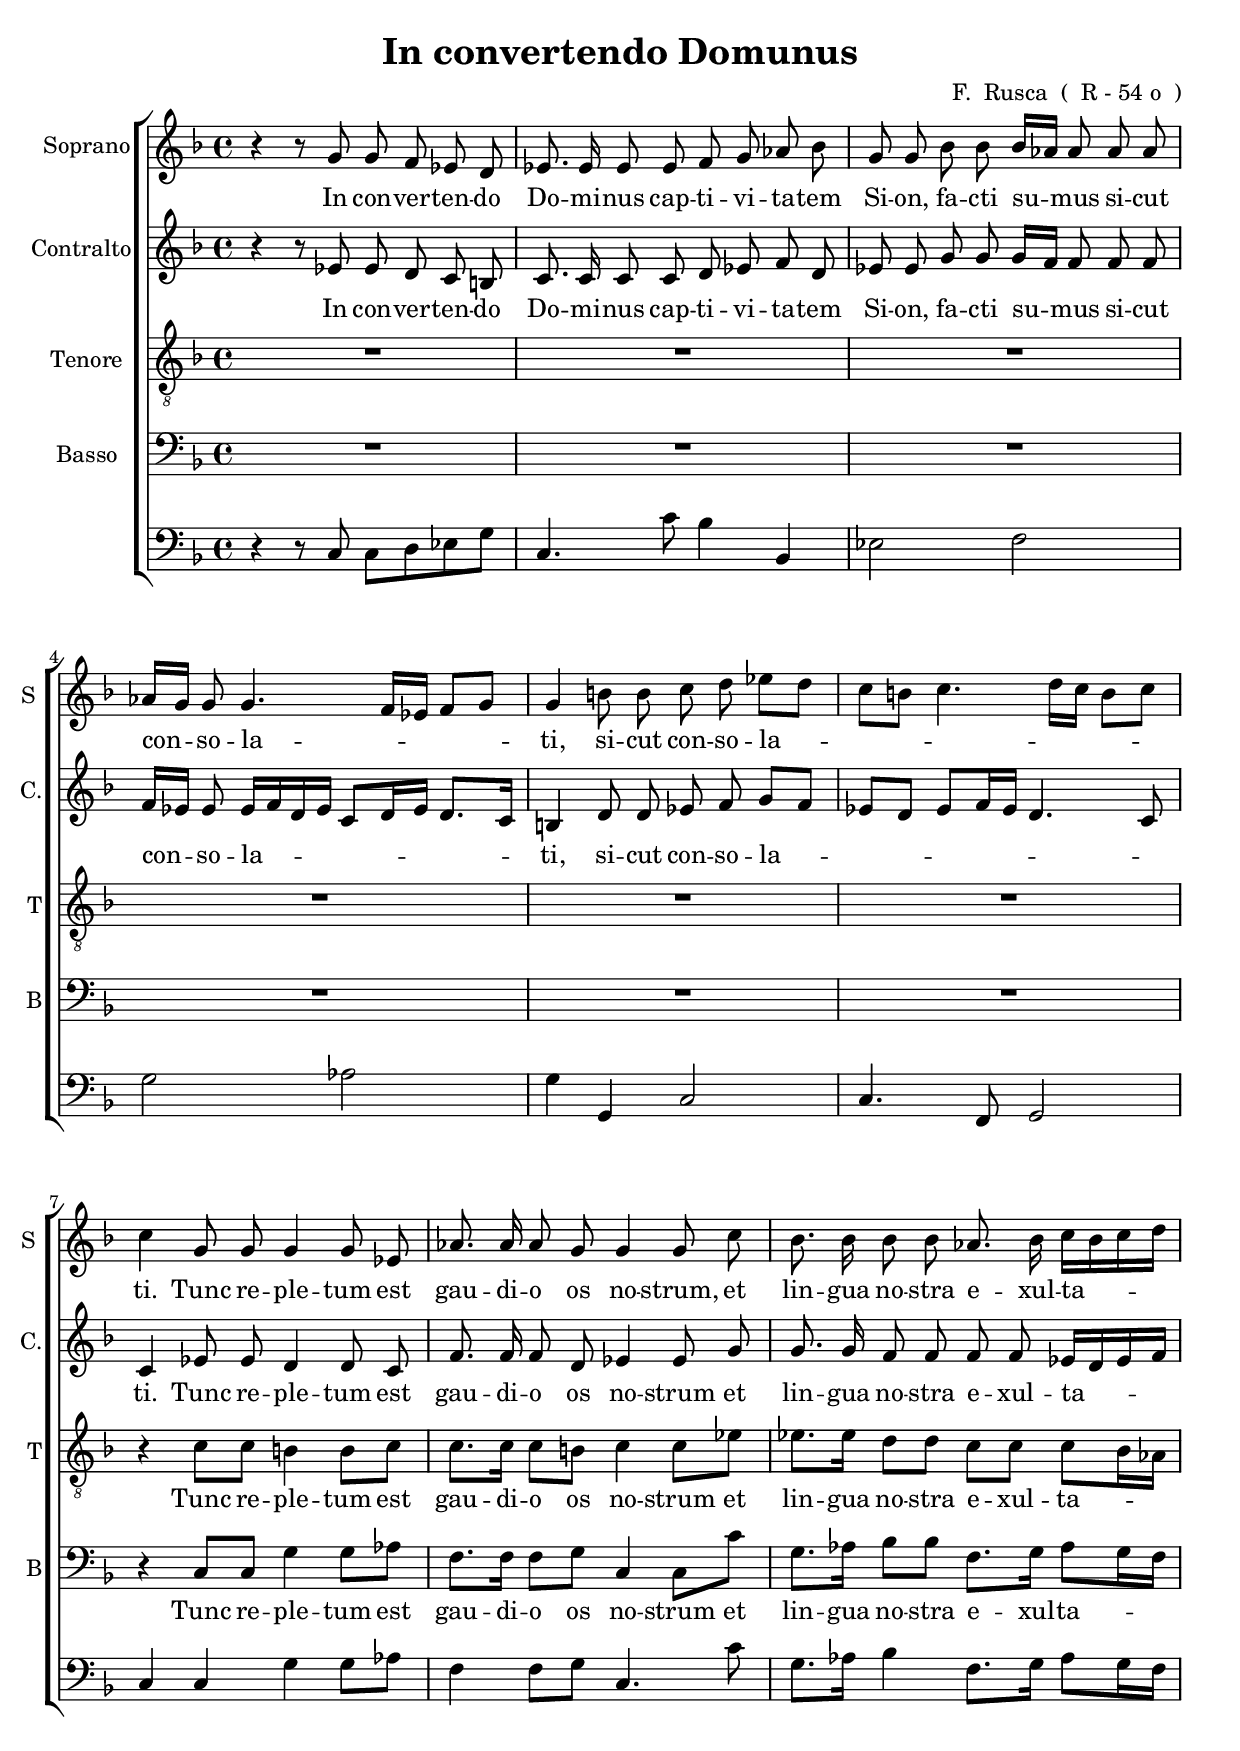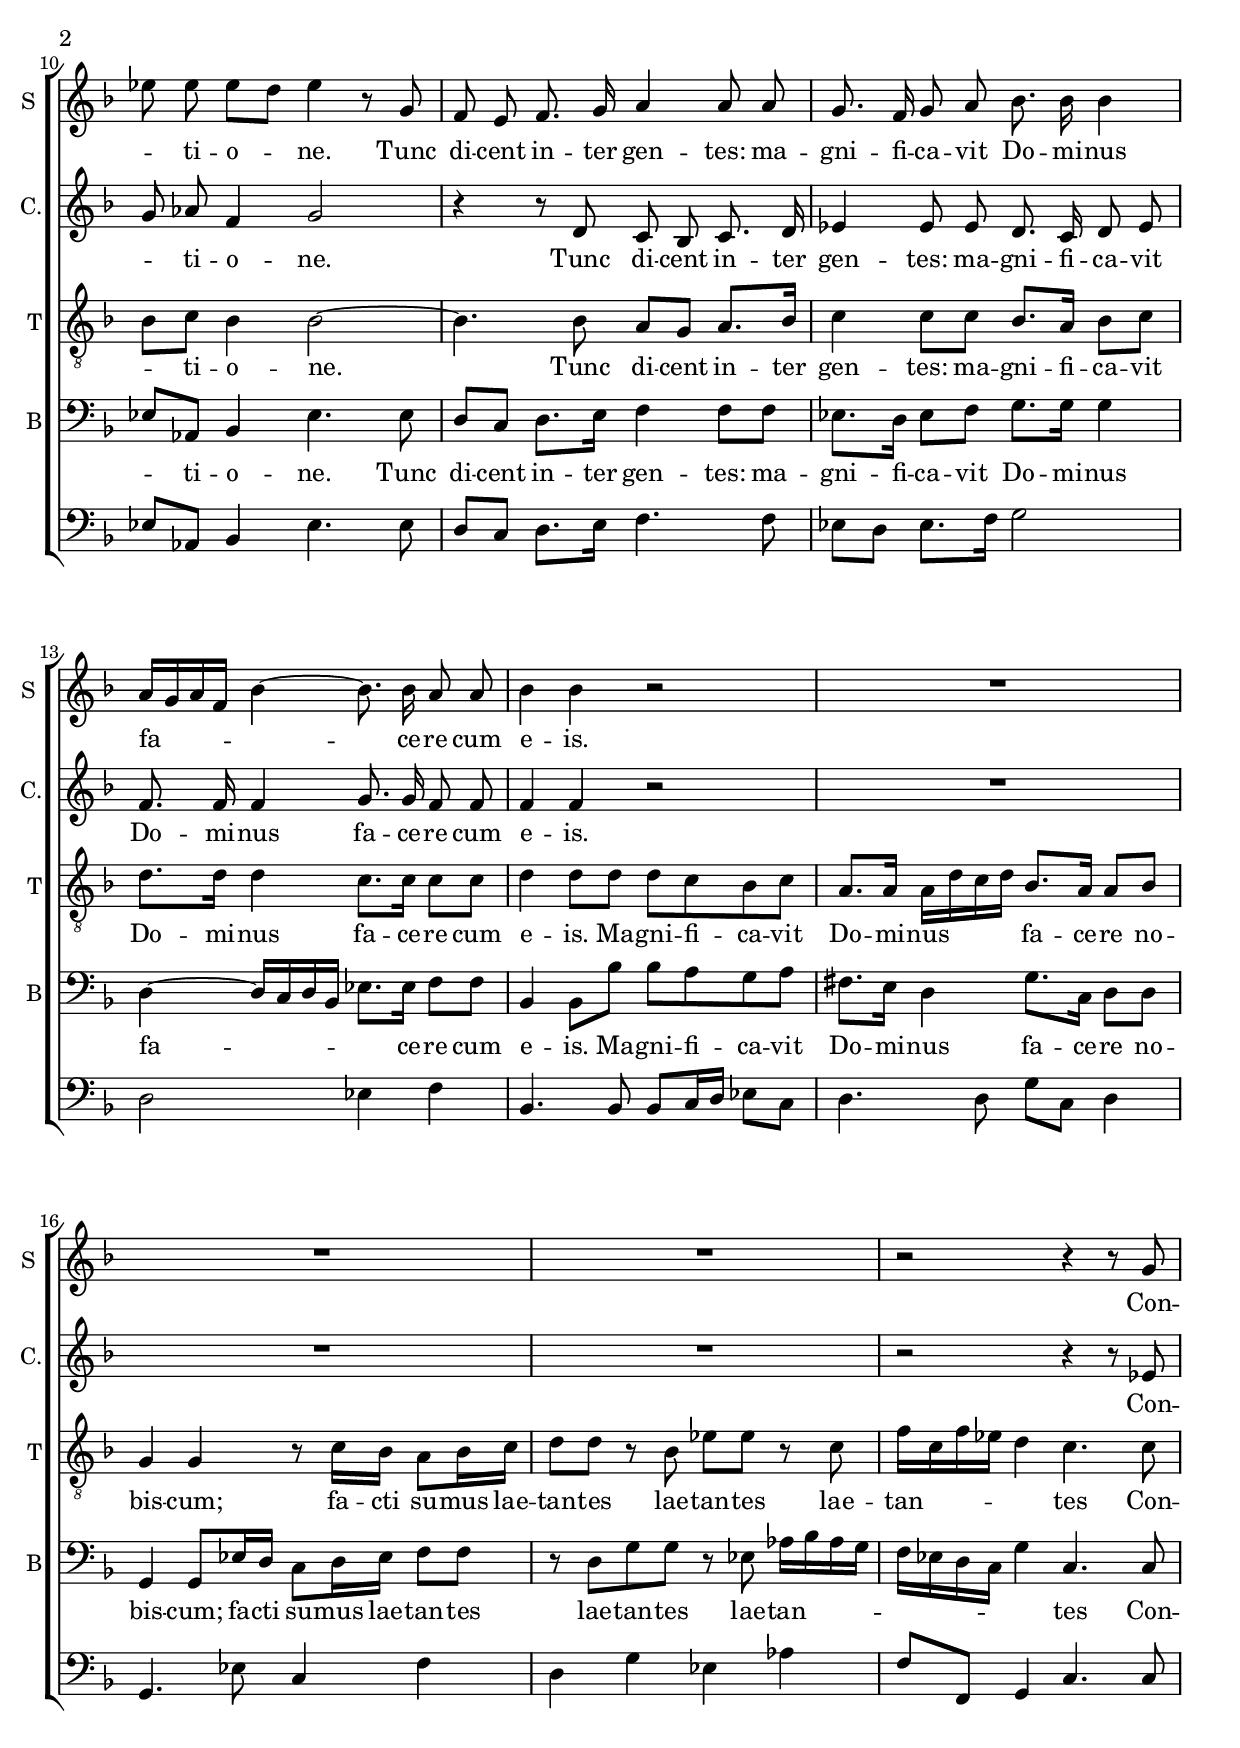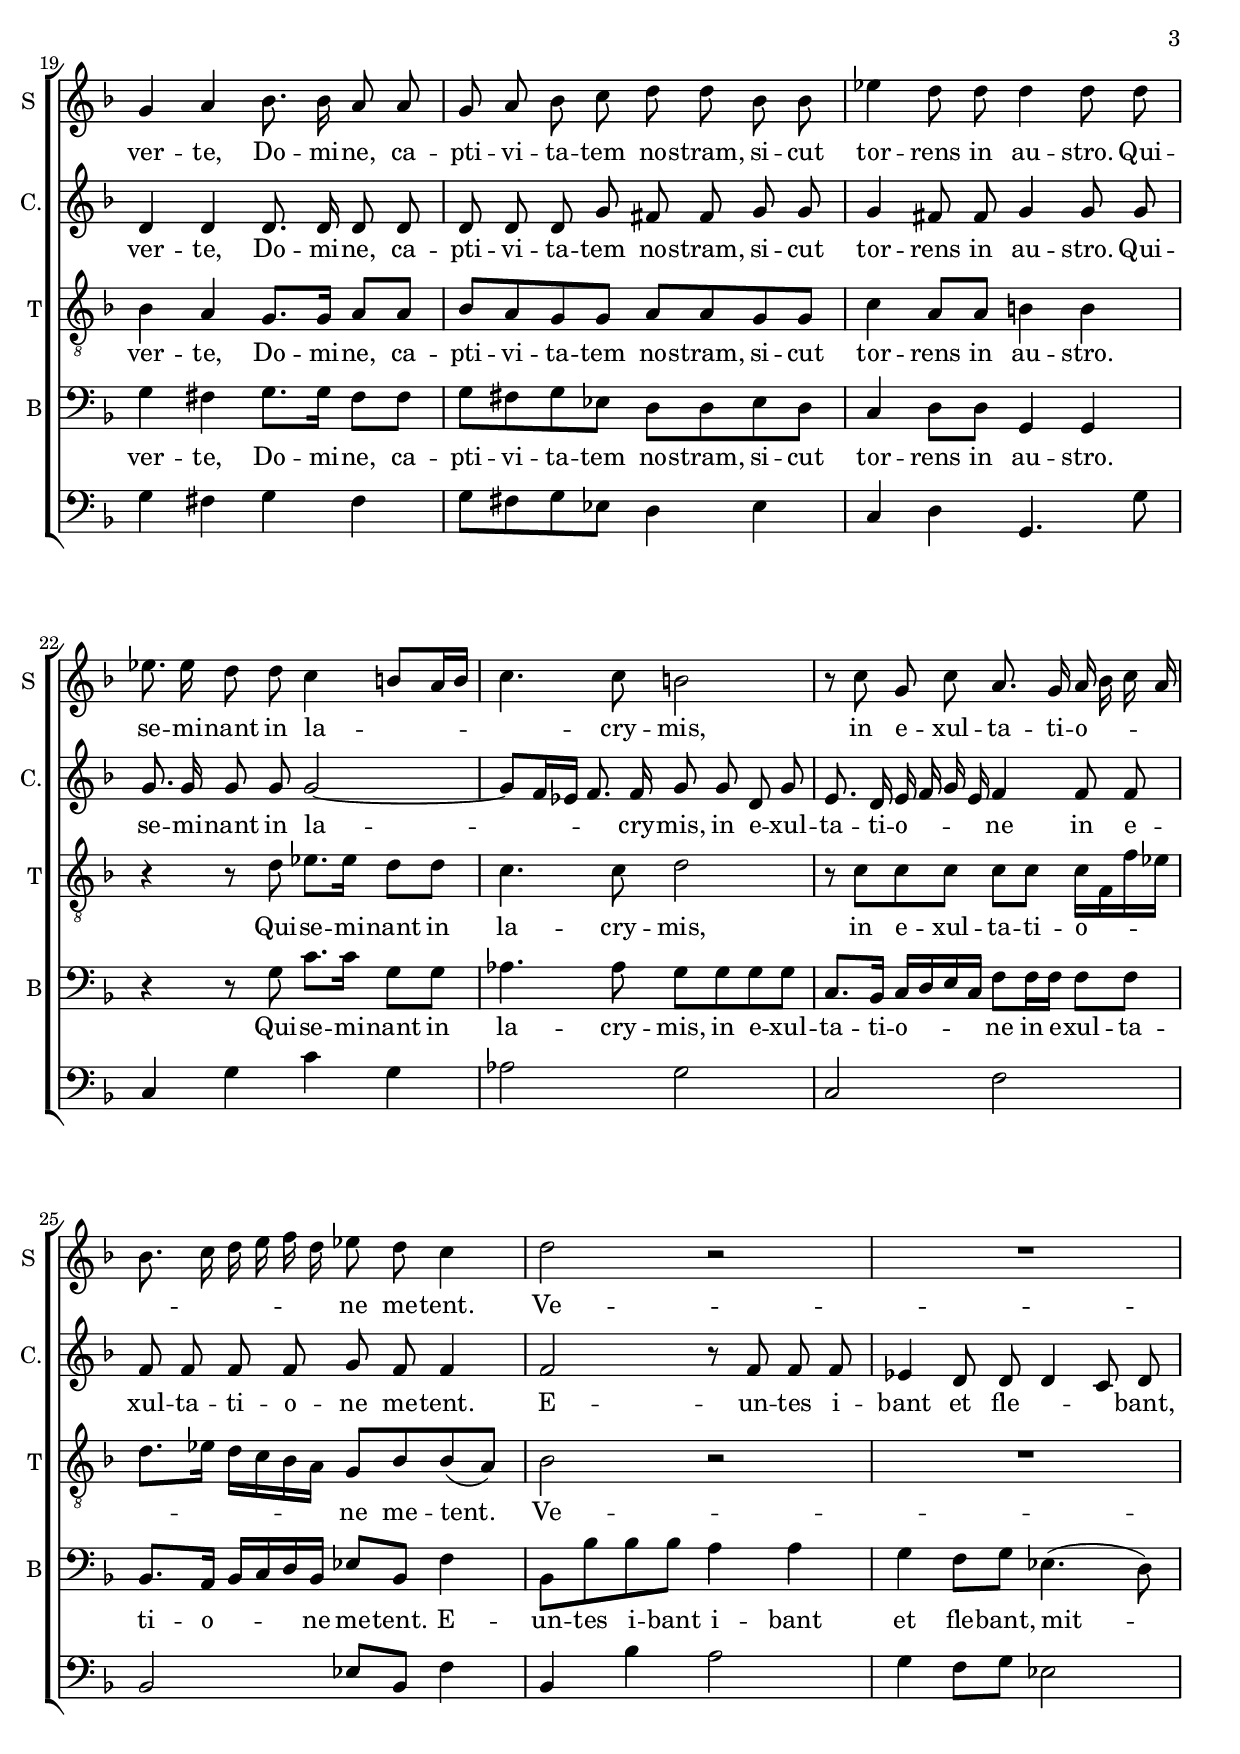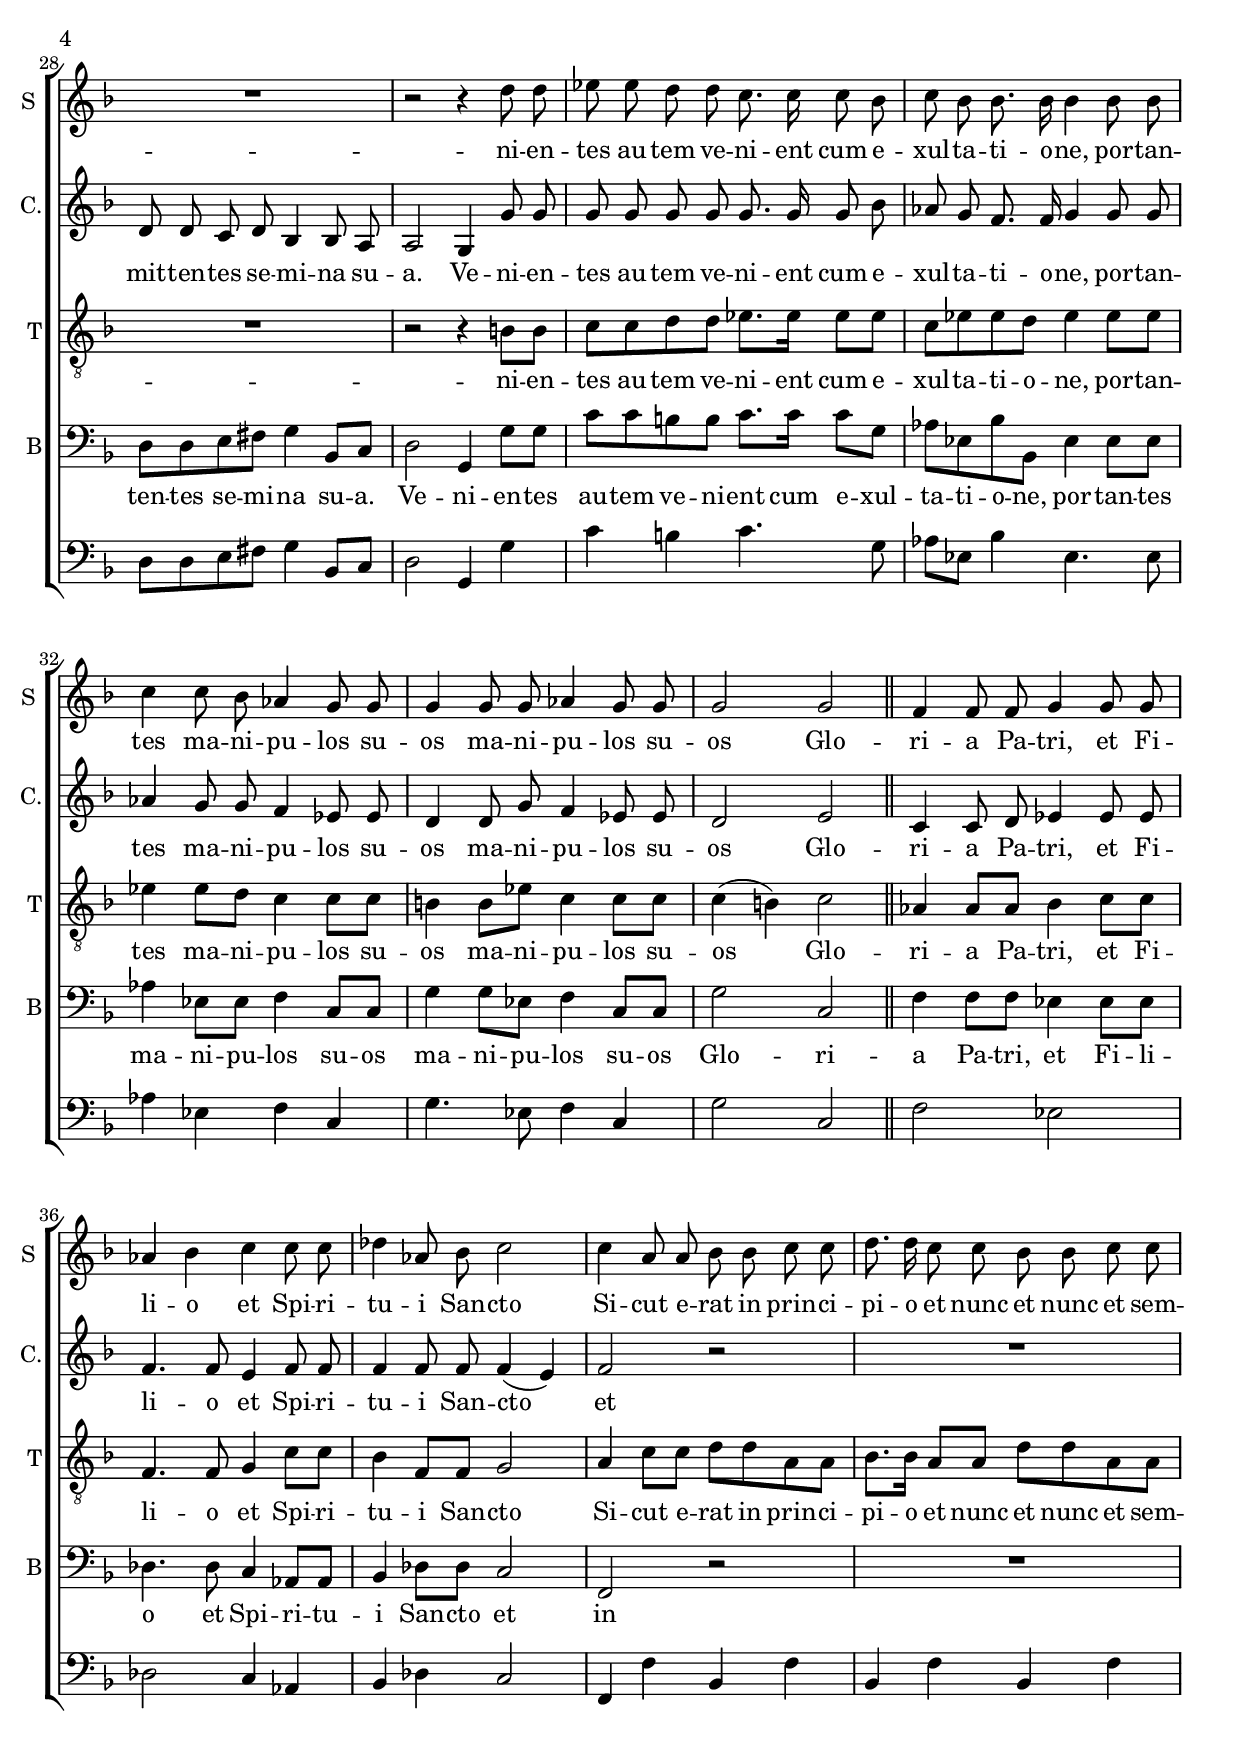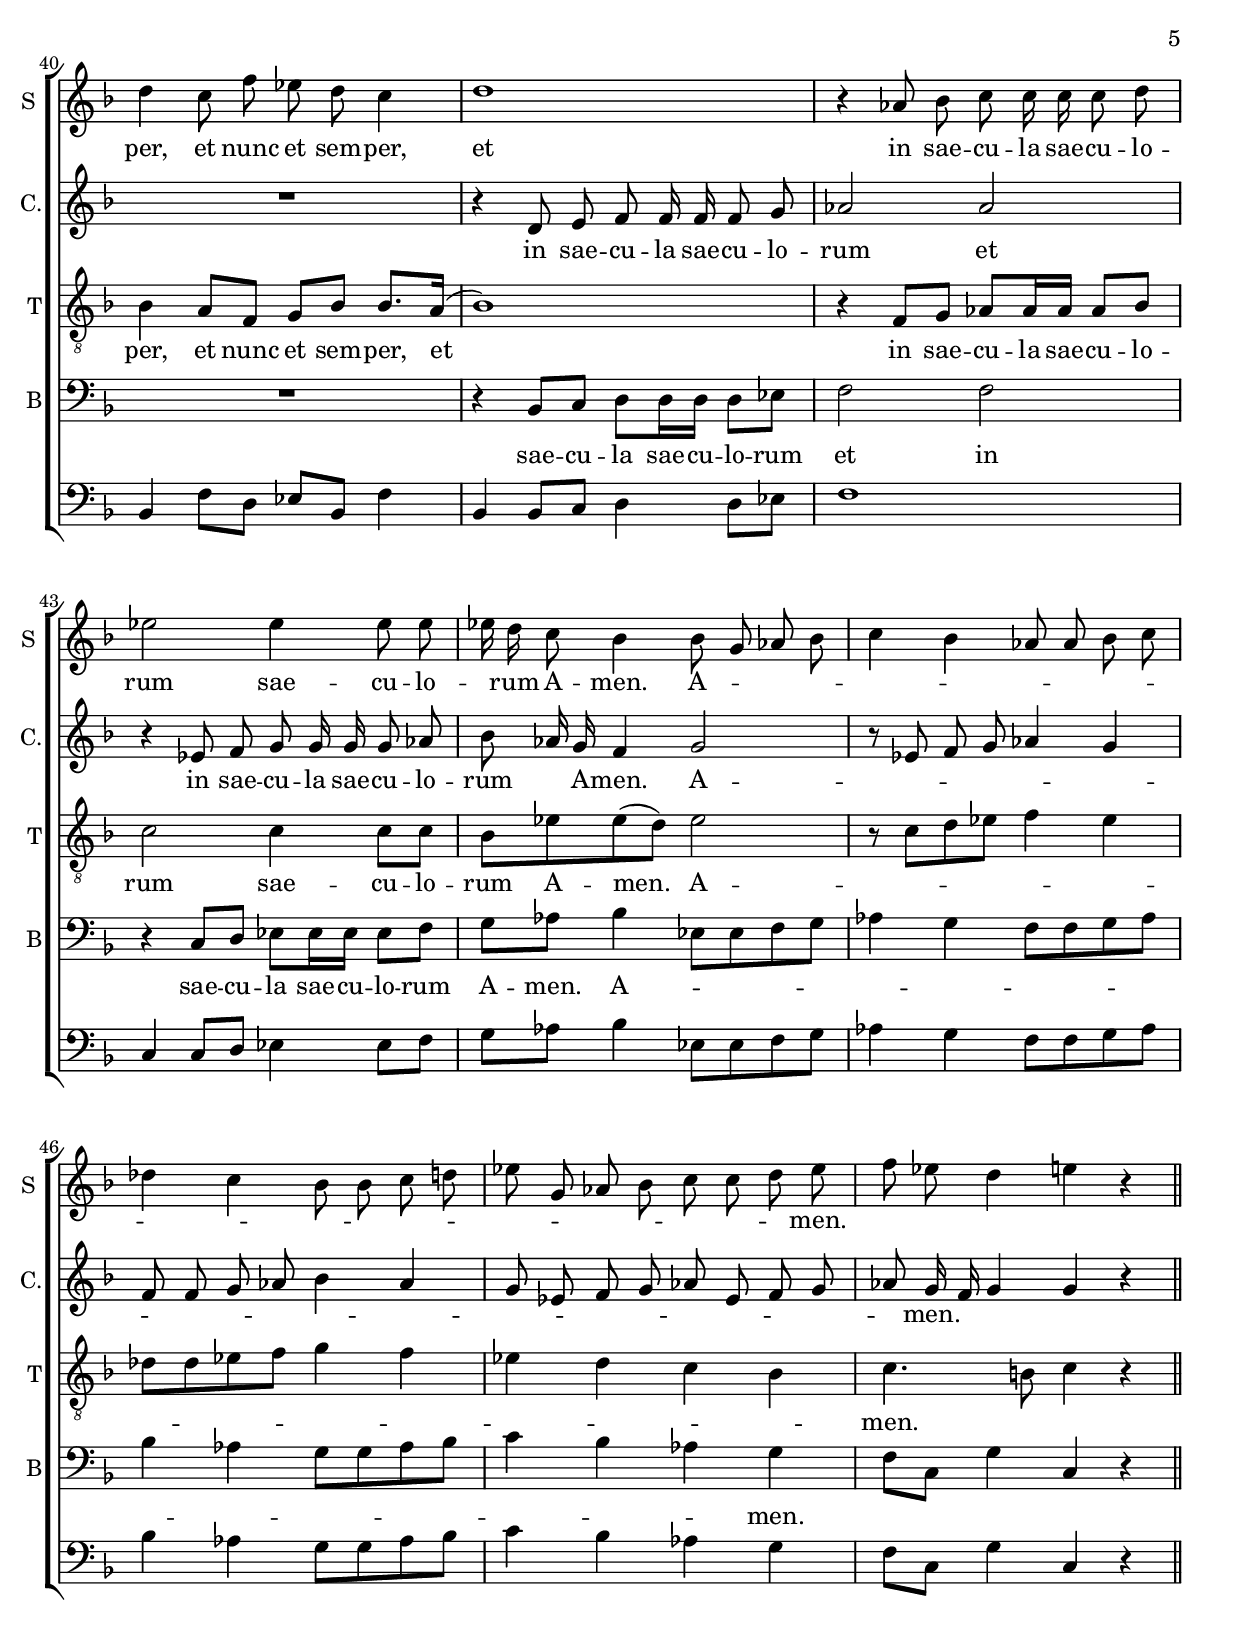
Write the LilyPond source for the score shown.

\version "2.18.0"
\language "english"

\version "2.18.0"
\language "english"

cantus =  \relative g' {
  \key f \major
  \time 4/4
  \autoBeamOff
  
  r4 r8 g g f ef d | % 2
  ef8. ef16 ef8 ef f g af bf | % 3
  g8 g bf bf bf16[  af] af8 af af | % 4
  af16[ g] g8 g4.\melisma f16[ ef] f8[ g]\melismaEnd | % 5
  g4 b8 b c d ef[\melisma d] | % 6
  c8[ b] c4. d16[ c] b8[ c] \melismaEnd | % 7
  c4 g8 g g4 g8 ef | % 8
  af8. af16 af8 g g4 g8 c | % 9
  bf8. bf16 bf8 bf af8. bf16 c[ \melisma bf c d] | \barNumberCheck #10
  ef8 \melismaEnd ef ef[ d] ef4 r8 g, | % 11
  f8 e f8. g16 a4 a8 a | % 12
  g8. f16 g8 a bf8. bf16 bf4 | % 13
  a16[ \melisma g a f] bf4 ~ bf8.\melismaEnd bf16 a8 a | % 14
  bf4 bf r2 | % 15
  R1*3 | % 18
  r2 r4 r8 g | % 19
  g4 a bf8. bf16 a8 a | \barNumberCheck #20
  g8 a bf c d d bf bf | % 21
  ef4 d8 d d4 d8 d | % 22
  ef8. ef16 d8 d c4\melisma b8[ a16 b] | % 23
  c4. \melismaEnd c8 b2 | % 24
  r8 c g c a8. g16 a bf c a | % 25
  bf8. c16 d e f d ef8 d c4 | % 26
  d2 r | % 27
  R1*2 | % 29
  r2 r4 d8 d | \barNumberCheck #30
  ef8 ef d d c8. c16 c8 bf | % 31
  c8 bf bf8. bf16 bf4 bf8 bf | % 32
  c4 c8 bf af4 g8 g | % 33
  g4 g8 g af4 g8 g | % 34
  g2 g \bar "||"
  f4 f8 f g4 g8 g | % 36
  af4 bf c c8 c | % 37
  df4 af8 bf c2 | % 38
  c4 a8 a bf bf c c | % 39
  d8. d16 c8 c bf bf c c | \barNumberCheck #40
  d4 c8 f ef d c4 | % 41
  d1 | % 42
  r4 af8 bf c c16 c c8 d | % 43
  ef2 ef4 ef8 ef | % 44
  ef16 d c8 bf4 bf8 g af bf | % 45
  c4 bf af8 af bf c | % 46
  df4 c bf8 bf c d | % 47
  ef8 g, af bf c c d ef | % 48
  f8 ef d4 e r \bar "||"
}


\header {
  encodingsoftware = "Finale 2014 for Windows"
  encodingdate = "2017-11-21"
  composer = "F.  Rusca  (  R - 54 o  )"
  title = "In convertendo Domunus"
}

\layout {
  \context {
    \Score
    skipBars = ##t
  }
}



PartPOneVoiceOneLyricsOne =  \lyricmode {
  In con -- ver -- ten -- do Do
  -- mi -- nus cap -- ti -- vi -- ta -- tem Si -- "on," fa -- cti su
  -- mus si -- cut con -- so -- la --  ti,
  si -- cut con -- so -- la -- ti.
  Tunc re -- ple -- tum est gau -- di -- o os
  no -- strum, et lin -- gua no -- stra e -- xul -- ta -- ti -- o -- "ne." 
  Tunc di -- cent in -- ter gen --
  "tes:" ma -- gni -- fi -- ca -- vit Do -- mi -- nus fa -- ce -- re cum e -- "is." 
  Con -- ver -- "te," Do  -- mi -- "ne," ca -- pti -- vi -- ta -- tem no -- "stram," 
  si -- cut  tor -- rens in au -- "stro."
  Qui -- se -- mi -- nant in la --  cry -- "mis," in e -- xul -- ta -- ti -- o --
  \skip4 \skip 4 \skip 4 \skip 4 \skip 4 \skip 4 \skip 4 \skip 4 \skip
  \skip4 ne me -- "tent." Ve -- ni -- en -- tes au -- tem ve -- ni --
  ent cum e -- xul -- ta -- ti -- o -- "ne," por -- tan -- tes ma --
  ni -- pu -- los su -- os ma -- ni -- pu -- los su -- os Glo -- ri --
  a Pa -- "tri," et Fi -- li -- o et Spi -- ri -- tu -- i San -- cto
  Si -- cut e -- rat in prin -- ci -- pi -- o et nunc et nunc et sem
  -- "per," et nunc et sem -- "per," et in sae -- cu -- la sae -- cu
  -- lo -- rum sae -- cu -- lo -- \skip4 rum A -- "men." A -- \skip
  \skip4 \skip 4 \skip 4 \skip 4 \skip 4 \skip 4 \skip 4 \skip 4 \skip
  \skip4 \skip 4 \skip 4 \skip 4 \skip 4 \skip 4 \skip 4 \skip 4 \skip
  \skip4 \skip 4 \skip 4 \skip 4 \skip 4 \skip 4 "men."
}
PartPTwoVoiceOne =  \relative ef' {
  \clef "treble"
  \key f \major 
  \time 4/4 
  \autoBeamOff
  
  r4 r8 ef ef d c b | % 2
  c8. c16 c8 c d ef f d | % 3
  ef8 ef g g g16[  f]  f8 f f | % 4
  f16[  ef]  ef8 \autoBeamOn ef16\melisma f d ef c8 d16 ef d8. c16\melismaEnd | % 5
  \autoBeamOff
  b4 d8 d ef f \autoBeamOn g\melisma f | % 6
  ef8 d ef f16 ef d4. c8\melismaEnd | % 7
  \autoBeamOff
  c4 ef8 ef d4 d8 c | % 8
  f8. f16 f8 d ef4 ef8 g | % 9
  g8. g16 f8 f f f ef16[ \melisma d ef f] | \barNumberCheck #10
  g8\melismaEnd af f4 g2 | % 11
  r4 r8 d c bf c8. d16 | % 12
  ef4 ef8 ef d8. c16 d8 ef | % 13
  f8. f16 f4 g8. g16 f8 f | % 14
  f4 f r2 | % 15
  R1*3 | % 18
  r2 r4 r8 ef | % 19
  d4 d d8. d16 d8 d | \barNumberCheck #20
  d8 d d g fs fs g g | % 21
  g4 fs8 fs g4 g8 g | % 22
  g8. g16 g8 g g2 ~ \melisma | % 23
  g8[ f16 ef] f8.\melismaEnd f16 g8 g d g | % 24
  e8. d16 e f g e f4 f8 f | % 25
  f8 f f f g f f4 | % 26
  f2 r8 f f f | % 27
  ef4 d8 d d4 c8 d | % 28
  d8 d c d bf4 bf8 a | % 29
  a2 g4 g'8 g | \barNumberCheck #30
  g8 g g g g8. g16 g8 bf | % 31
  af8 g f8. f16 g4 g8 g | % 32
  af4 g8 g f4 ef8 ef | % 33
  d4 d8 g f4 ef8 ef | % 34
  d2 e \bar "||"
  c4 c8 d ef4 ef8 ef | % 36
  f4. f8 e4 f8 f | % 37
  f4 f8 f f4 ( e ) | % 38
  f2 r | % 39
  R1*2 | % 41
  r4 d8 e f f16 f f8 g | % 42
  af2 af | % 43
  r4 ef8 f g g16 g g8 af | % 44
  bf8 af16 g f4 g2 | % 45
  r8 ef f g af4 g | % 46
  f8 f g af bf4 af | % 47
  g8 ef f g af ef f g | % 48
  af8 g16 f g4 g r \bar "||"
}

PartPTwoVoiceOneLyricsOne =  \lyricmode {
  In con -- ver -- ten -- do Do -- mi -- nus cap -- ti -- vi -- ta -- tem Si -- "on," 
  fa -- cti su -- mus si -- cut con -- so -- la --  ti, si -- cut con -- so -- la --  ti.
  Tunc re -- ple -- tum est gau -- di -- o os no -- strum et lin -- gua no -- stra 
  e
  -- xul -- ta -- ti -- o -- "ne." Tunc di
  -- cent in -- ter gen -- "tes:" ma -- gni -- fi -- ca -- vit Do --
  mi -- nus fa -- ce -- re cum e -- "is." Con -- ver -- "te," Do -- mi
  -- "ne," ca -- pti -- vi -- ta -- tem no -- "stram," si -- cut tor
  -- rens in au -- "stro." Qui -- se -- mi -- nant in la --  cry -- "mis," in e -- xul -- ta -- ti -- o -- \skip
  \skip4 \skip 4 \skip 4 ne in e -- xul -- ta -- ti -- o -- ne me --
  "tent." E -- un -- tes i -- bant et fle -- \skip4 \skip 4 "bant," mit
  -- ten -- tes se -- mi -- na su -- "a." Ve -- ni -- en -- tes au --
  tem ve -- ni -- ent cum e -- xul -- ta -- ti -- o -- "ne," por --
  tan -- tes ma -- ni -- pu -- los su -- os ma -- ni -- pu -- los su
  -- os Glo -- ri -- a Pa -- "tri," et Fi -- li -- o et Spi -- ri --
  tu -- i San -- cto et in sae -- cu -- la sae -- cu -- lo -- rum et
  in sae -- cu -- la sae -- cu -- lo -- rum \skip4 A -- "men." A --
  \skip4 \skip 4 \skip 4 \skip 4 \skip 4 \skip 4 \skip 4 \skip 4 \skip
  \skip4 \skip 4 \skip 4 \skip 4 \skip 4 \skip 4 \skip 4 \skip 4 \skip
  \skip4 \skip 4 \skip 4 \skip 4 "men."
}
PartPThreeVoiceOne =  \relative c' {
  \clef "treble_8" \key f \major \time 4/4 R1*6 | % 7
  r4 c8 c b4 b8 c | % 8
  c8. c16 c8 b c4 c8 ef | % 9
  ef8. ef16 d8 d c c c bf16 af | \barNumberCheck #10
  bf8 c bf4 bf2 ~ | % 11
  bf4. bf8 a g a8. bf16 | % 12
  c4 c8 c bf8. a16 bf8 c | % 13
  d8. d16 d4 c8. c16 c8 c | % 14
  d4 d8 d d c bf c | % 15
  a8. a16 a d c d bf8. a16 a8 bf | % 16
  g4 g r8 c16 bf a8 bf16 c | % 17
  d8 d r bf ef ef r c | % 18
  f16 c f ef d4 c4. c8 | % 19
  bf4 a g8. g16 a8 a | \barNumberCheck #20
  bf8 a g g a a g g | % 21
  c4 a8 a b4 b | % 22
  r4 r8 d ef8. ef16 d8 d | % 23
  c4. c8 d2 | % 24
  r8 c c c c c c16 f, f' ef | % 25
  d8. ef16 d c bf a g8 bf bf ( a ) | % 26
  bf2 r | % 27
  R1*2 | % 29
  r2 r4 b8 b | \barNumberCheck #30
  c8 c d d ef8. ef16 ef8 ef | % 31
  c8 ef ef d ef4 ef8 ef | % 32
  ef4 ef8 d c4 c8 c | % 33
  b4 b8 ef c4 c8 c | % 34
  c4 ( b ) c2 \bar "||"
  af4 af8 af bf4 c8 c | % 36
  f,4. f8 g4 c8 c | % 37
  bf4 f8 f g2 | % 38
  a4 c8 c d d a a | % 39
  bf8. bf16 a8 a d d a a | \barNumberCheck #40
  bf4 a8 f g bf bf8. a16 ( | % 41
  bf1 ) | % 42
  r4 f8 g af af16 af af8 bf | % 43
  c2 c4 c8 c | % 44
  bf8 ef ef ( d ) ef2 | % 45
  r8 c d ef f4 ef | % 46
  df8 df ef f g4 f | % 47
  ef4 d c bf | % 48
  c4. b8 c4 r \bar "||"
}

PartPThreeVoiceOneLyricsOne =  \lyricmode {
  Tunc re -- ple -- tum est
  gau -- di -- o os no -- strum et lin -- gua no -- stra e -- xul --
  ta -- \skip4 \skip 4 \skip 4 ti -- o -- "ne." Tunc di -- cent in --
  ter gen -- "tes:" ma -- gni -- fi -- ca -- vit Do -- mi -- nus fa --
  ce -- re cum e -- "is." Ma -- gni -- fi -- ca -- vit Do -- mi -- nus
  \skip4 \skip 4 \skip 4 fa -- ce -- re no -- bis -- "cum;" fa -- cti su
  -- mus lae -- tan -- tes lae -- tan -- tes lae -- tan -- \skip4
  \skip4 \skip 4 \skip 4 tes Con -- ver -- "te," Do -- mi -- "ne," ca --
  pti -- vi -- ta -- tem no -- "stram," si -- cut tor -- rens in au --
  "stro." Qui -- se -- mi -- nant in la -- cry -- "mis," in e -- xul
  -- ta -- ti -- o -- \skip4 \skip 4 \skip 4 \skip 4 \skip 4 \skip 4 \skip
  \skip4 \skip 4 \skip 4 ne me -- "tent." Ve -- ni -- en -- tes au --
  tem ve -- ni -- ent cum e -- xul -- ta -- ti -- o -- "ne," por --
  tan -- tes ma -- ni -- pu -- los su -- os ma -- ni -- pu -- los su
  -- os Glo -- ri -- a Pa -- "tri," et Fi -- li -- o et Spi -- ri --
  tu -- i San -- cto Si -- cut e -- rat in prin -- ci -- pi -- o et
  nunc et nunc et sem -- "per," et nunc et sem -- "per," et in sae --
  cu -- la sae -- cu -- lo -- rum sae -- cu -- lo -- rum A -- "men." A
  -- \skip4 \skip 4 \skip 4 \skip 4 \skip 4 \skip 4 \skip 4 \skip 4 \skip
  \skip4 \skip 4 \skip 4 \skip 4 \skip 4 \skip 4 \skip 4 "men."
}
PartPFourVoiceOne =  \relative c {
  \clef "bass" \key f \major \time 4/4 R1*6 | % 7
  r4 c8 c g'4 g8 af | % 8
  f8. f16 f8 g c,4 c8 c' | % 9
  g8. af16 bf8 bf f8. g16 af8 g16 f | \barNumberCheck #10
  ef8 af, bf4 ef4. ef8 | % 11
  d8 c d8. e16 f4 f8 f | % 12
  ef8. d16 ef8 f g8. g16 g4 | % 13
  d4 ~ d16 c d bf ef8. ef16 f8 f | % 14
  bf,4 bf8 bf' bf a g a | % 15
  fs8. e16 d4 g8. c,16 d8 d | % 16
  g,4 g8 ef'16 d c8 d16 ef f8 f | % 17
  r8 d g g r ef af16 bf af g | % 18
  f16 ef d c g'4 c,4. c8 | % 19
  g'4 fs g8. g16 fs8 fs | \barNumberCheck #20
  g8 fs g ef d d ef d | % 21
  c4 d8 d g,4 g | % 22
  r4 r8 g' c8. c16 g8 g | % 23
  af4. af8 g g g g | % 24
  c,8. bf16 c d e c f8 f16 f f8 f | % 25
  bf,8. a16 bf c d bf ef8 bf f'4 | % 26
  bf,8 bf' bf bf a4 a | % 27
  g4 f8 g ef4. ( d8 ) | % 28
  d8 d e fs g4 bf,8 c | % 29
  d2 g,4 g'8 g | \barNumberCheck #30
  c8 c b b c8. c16 c8 g | % 31
  af8 ef bf' bf, ef4 ef8 ef | % 32
  af4 ef8 ef f4 c8 c | % 33
  g'4 g8 ef f4 c8 c | % 34
  g'2 c, \bar "||"
  f4 f8 f ef4 ef8 ef | % 36
  df4. df8 c4 af8 af | % 37
  bf4 df8 df c2 | % 38
  f,2 r | % 39
  R1*2 | % 41
  r4 bf8 c d d16 d d8 ef | % 42
  f2 f | % 43
  r4 c8 d ef ef16 ef ef8 f | % 44
  g8 af bf4 ef,8 ef f g | % 45
  af4 g f8 f g af | % 46
  bf4 af g8 g af bf | % 47
  c4 bf af g | % 48
  f8 c g'4 c, r \bar "||"
}

PartPFourVoiceOneLyricsOne =  \lyricmode {
  Tunc re -- ple -- tum est gau
  -- di -- o os no -- strum et lin -- gua no -- stra e -- xul -- ta --
  \skip4 \skip 4 \skip 4 ti -- o -- "ne." Tunc di -- cent in -- ter gen
  -- "tes:" ma -- gni -- fi -- ca -- vit Do -- mi -- nus fa -- \skip4
  \skip4 \skip 4 \skip 4 ce -- re cum e -- "is." Ma -- gni -- fi -- ca
  -- vit Do -- mi -- nus fa -- ce -- re no -- bis -- "cum;" fa -- cti
  su -- mus lae -- tan -- tes lae -- tan -- tes lae -- tan -- \skip4
  \skip4 \skip 4 \skip 4 \skip 4 \skip 4 \skip 4 \skip 4 tes Con -- ver --
  "te," Do -- mi -- "ne," ca -- pti -- vi -- ta -- tem no -- "stram,"
  si -- cut tor -- rens in au -- "stro." Qui -- se -- mi -- nant in la
  -- cry -- "mis," in e -- xul -- ta -- ti -- o -- \skip4 \skip
  \skip4 \skip 4 ne in e -- xul -- ta -- ti -- o -- \skip 4 \skip
  \skip4 \skip 4 ne me -- "tent." E -- un -- tes i -- bant i -- bant et
  fle -- "bant," mit -- ten -- tes se -- mi -- na su -- "a." Ve -- ni
  -- en -- tes au -- tem ve -- ni -- ent cum e -- xul -- ta -- ti -- o
  -- "ne," por -- tan -- tes ma -- ni -- pu -- los su -- os ma -- ni
  -- pu -- los su -- os Glo -- ri -- a Pa -- "tri," et Fi -- li -- o
  et Spi -- ri -- tu -- i San -- cto et in sae -- cu -- la sae -- cu
  -- lo -- rum et in sae -- cu -- la sae -- cu -- lo -- rum A --
  "men." A -- \skip4 \skip 4 \skip 4 \skip 4 \skip 4 \skip 4 \skip 4 \skip
  \skip4 \skip 4 \skip 4 \skip 4 \skip 4 \skip 4 \skip 4 \skip 4 \skip
  \skip4 \skip 4 \skip 4 \skip 4 "men."
}
PartPFiveVoiceOne =  \relative c' {
  \clef "treble" \key f \major \time 4/4 R1*34 \bar "||"
  R1*14 \bar "||"
}

PartPFiveVoiceTwo =  \relative c {
  \clef "bass" \key f \major \time 4/4 r4 r8 c c d ef g | % 2
  c,4. c'8 bf4 bf, | % 3
  ef2 f | % 4
  g2 af | % 5
  g4 g, c2 | % 6
  c4. f,8 g2 | % 7
  c4 c g' g8 af | % 8
  f4 f8 g c,4. c'8 | % 9
  g8. af16 bf4 f8. g16 af8 g16 f | \barNumberCheck #10
  ef8 af, bf4 ef4. ef8 | % 11
  d8 c d8. e16 f4. f8 | % 12
  ef8 d ef8. f16 g2 | % 13
  d2 ef4 f | % 14
  bf,4. bf8 bf c16 d ef8 c | % 15
  d4. d8 g c, d4 | % 16
  g,4. ef'8 c4 f | % 17
  d4 g ef af | % 18
  f8 f, g4 c4. c8 | % 19
  g'4 fs g fs | \barNumberCheck #20
  g8 fs g ef d4 ef | % 21
  c4 d g,4. g'8 | % 22
  c,4 g' c g | % 23
  af2 g | % 24
  c,2 f | % 25
  bf,2 ef8 bf f'4 | % 26
  bf,4 bf' a2 | % 27
  g4 f8 g ef2 | % 28
  d8 d e fs g4 bf,8 c | % 29
  d2 g,4 g' | \barNumberCheck #30
  c4 b c4. g8 | % 31
  af8 ef bf'4 ef,4. ef8 | % 32
  af4 ef f c | % 33
  g'4. ef8 f4 c | % 34
  g'2 c, \bar "||"
  f2 ef | % 36
  df2 c4 af | % 37
  bf4 df c2 | % 38
  f,4 f' bf, f' | % 39
  bf,4 f' bf, f' | \barNumberCheck #40
  bf,4 f'8 d ef bf f'4 | % 41
  bf,4 bf8 c d4 d8 ef | % 42
  f1 | % 43
  c4 c8 d ef4 ef8 f | % 44
  g8 af bf4 ef,8 ef f g | % 45
  af4 g f8 f g af | % 46
  bf4 af g8 g af bf | % 47
  c4 bf af g | % 48
  f8 c g'4 c, r \bar "||"
}


% The score definition
\score {
  <<
    \new StaffGroup \with { \override SpanBar #'transparent = ##t }
    <<
      \new Staff <<
        \set Staff.instrumentName = "Soprano"
        \set Staff.shortInstrumentName = "S "
        \context Staff <<
          \context Voice = "cantus" {
            \clef "treble" 
            \cantus
          }
          \new Lyrics \lyricsto "cantus" \PartPOneVoiceOneLyricsOne
        >>
      >>
      \new Staff <<
        \set Staff.instrumentName = "Contralto"
        \set Staff.shortInstrumentName = "C."
        \context Staff <<
          \context Voice = "PartPTwoVoiceOne" { \PartPTwoVoiceOne }
          \new Lyrics \lyricsto "PartPTwoVoiceOne" \PartPTwoVoiceOneLyricsOne
        >>
      >>
      \new Staff <<
        \set Staff.instrumentName = "Tenore"
        \set Staff.shortInstrumentName = "T"
        \context Staff <<
          \context Voice = "PartPThreeVoiceOne" { \PartPThreeVoiceOne }
          \new Lyrics \lyricsto "PartPThreeVoiceOne" \PartPThreeVoiceOneLyricsOne
        >>
      >>
      \new Staff <<
        \set Staff.instrumentName = "Basso"
        \set Staff.shortInstrumentName = "B"
        \context Staff <<
          \context Voice = "PartPFourVoiceOne" { \PartPFourVoiceOne }
          \new Lyrics \lyricsto "PartPFourVoiceOne" \PartPFourVoiceOneLyricsOne
        >>
      >>

   
      \new Staff = "continuo" {
        \PartPFiveVoiceTwo 
      }
    
    >>

  >>
  \layout {}
  % To create MIDI output, uncomment the following line:
  %  \midi {}
}

